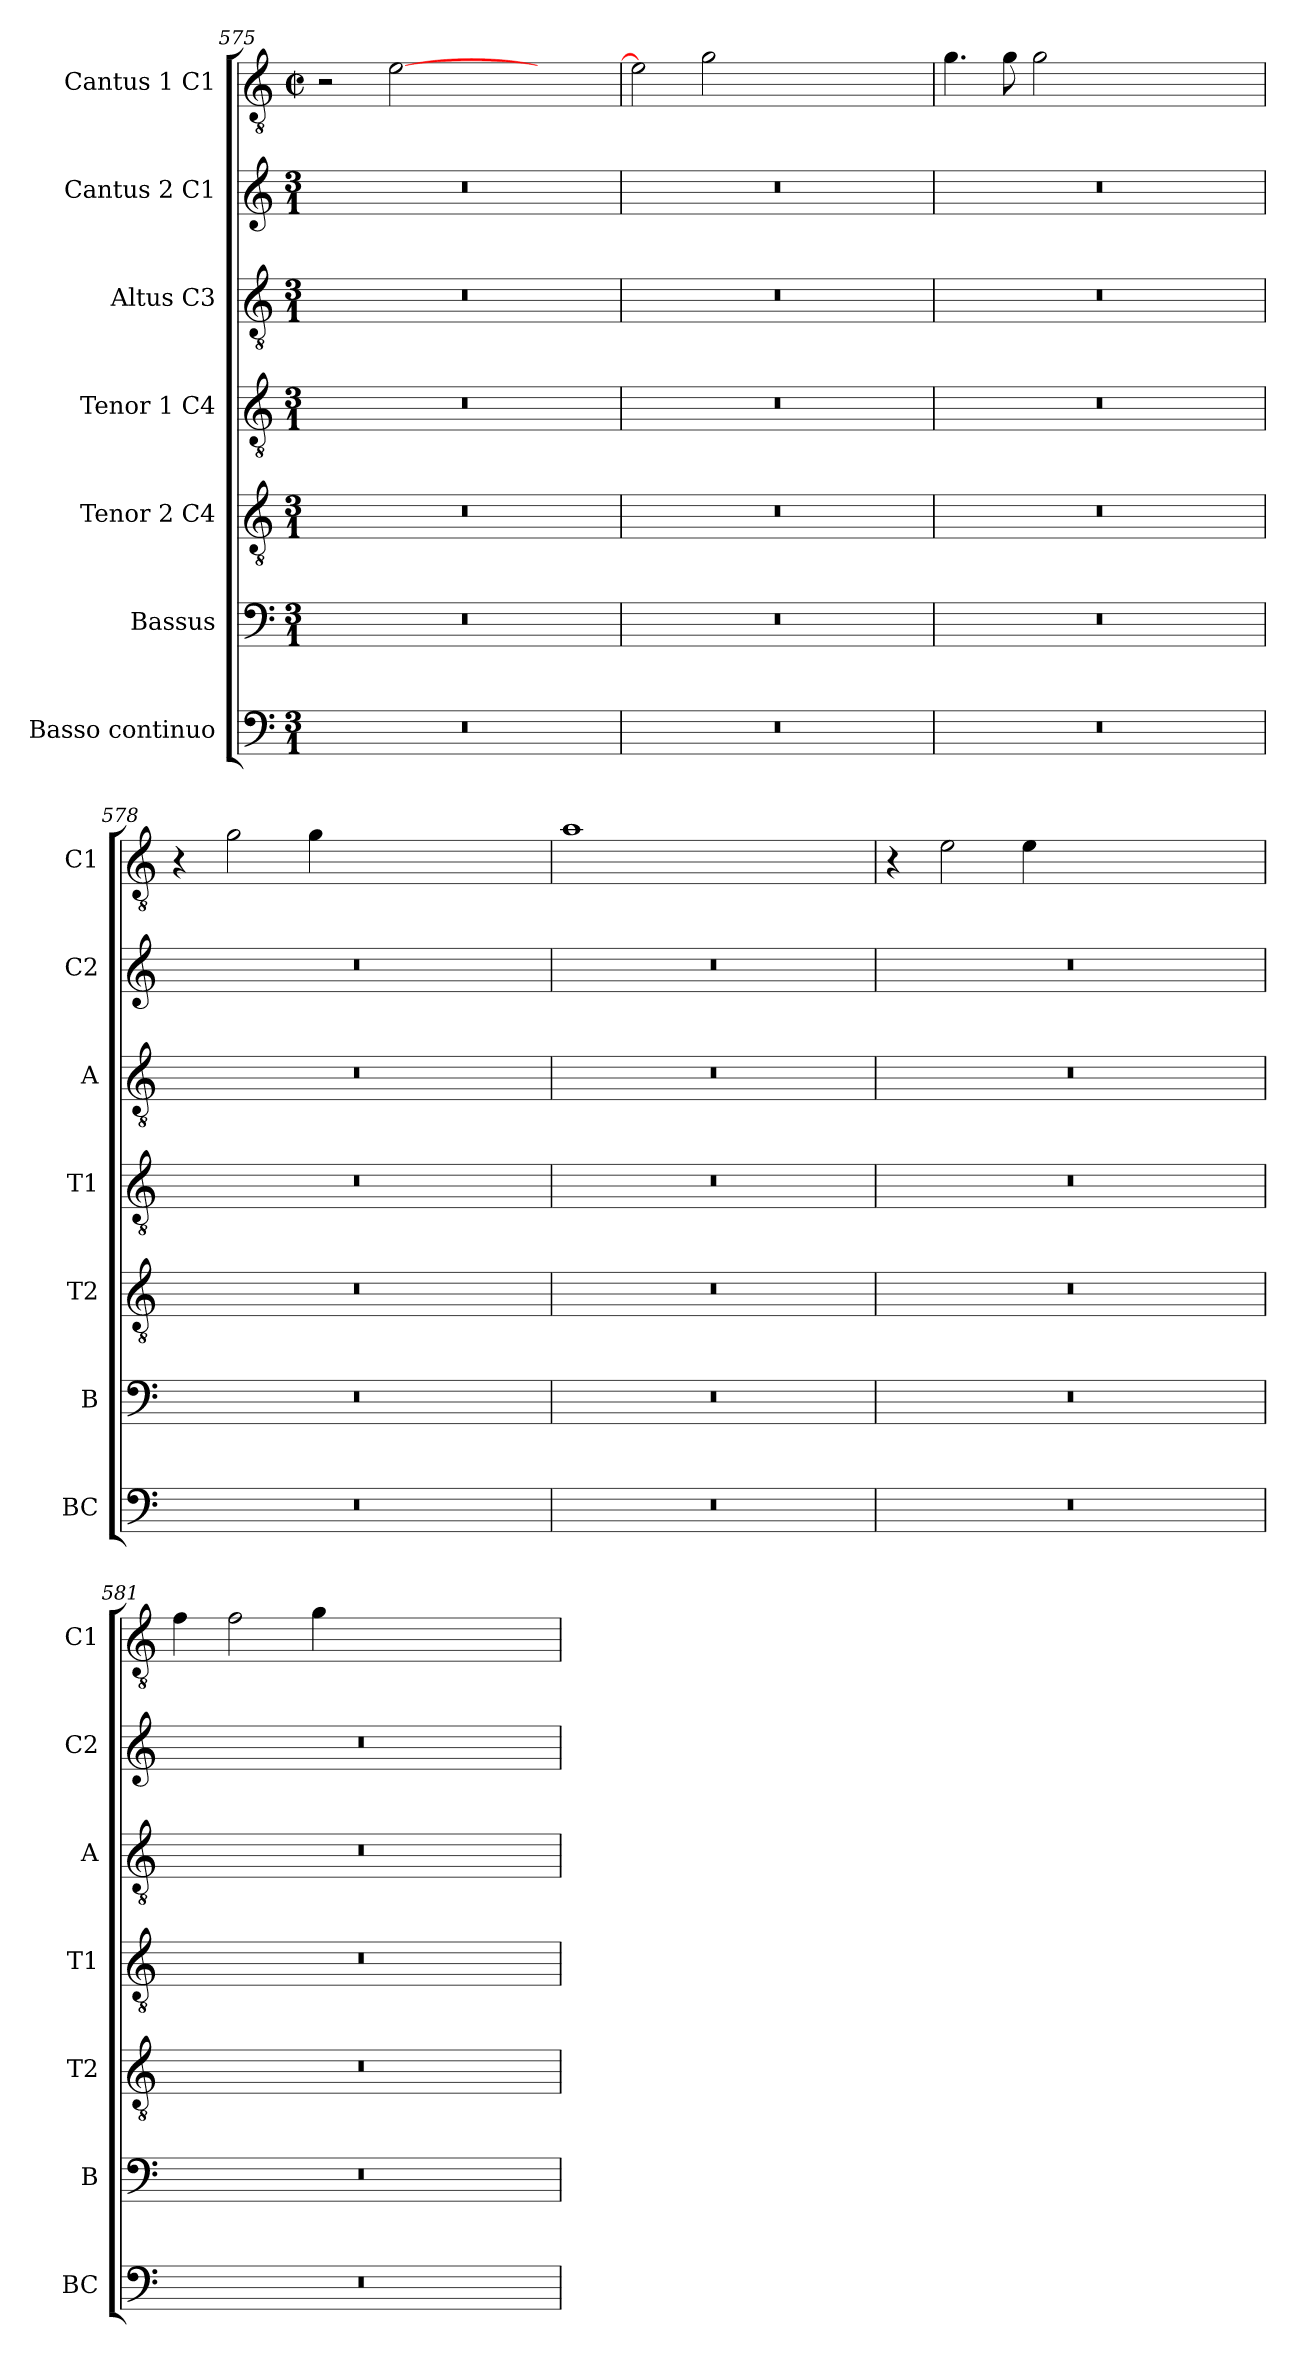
**kern	**kern	**kern	**kern	**kern	**kern	**kern
*part7	*part6	*part5	*part4	*part3	*part2	*part1
*staff7	*staff6	*staff5	*staff4	*staff3	*staff2	*staff1
*I"Basso continuo	*I"Bassus	*I"Tenor 2 C4	*I"Tenor 1 C4	*I"Altus C3	*I"Cantus 2 C1	*I"Cantus 1 C1
*I'BC	*I'B	*I'T2	*I'T1	*I'A	*I'C2	*I'C1
!!LO:LB:g=z
*clefF4	*clefF4	*clefGv2	*clefGv2	*clefGv2	*clefG2	*clefGv2
*ITrd7c12	*	*	*	*	*	*
*k[]	*k[]	*k[]	*k[]	*k[]	*k[]	*k[]
*C:	*C:	*C:	*C:	*C:	*C:	*C:
*M3/1	*M3/1	*M3/1	*M3/1	*M3/1	*M3/1	*M2/2
*	*	*	*	*	*	*met(c|)
=575	=575	=575	=575	=575	=575	=575
0.r	0.r	0.r	0.r	0.r	0.r	2r
.	.	.	.	.	.	[>2e\
.	.	.	.	.	.	0ryy
=576	=576	=576	=576	=576	=576	=576
0.r	0.r	0.r	0.r	0.r	0.r	2e\]
.	.	.	.	.	.	2g\
.	.	.	.	.	.	0ryy
=577	=577	=577	=577	=577	=577	=577
0.r	0.r	0.r	0.r	0.r	0.r	4.g\
.	.	.	.	.	.	8g\
.	.	.	.	.	.	2g\
.	.	.	.	.	.	0ryy
=578	=578	=578	=578	=578	=578	=578
0.r	0.r	0.r	0.r	0.r	0.r	4r
.	.	.	.	.	.	2g\
.	.	.	.	.	.	4g\
.	.	.	.	.	.	0ryy
=579	=579	=579	=579	=579	=579	=579
0.r	0.r	0.r	0.r	0.r	0.r	1a
.	.	.	.	.	.	0ryy
=580	=580	=580	=580	=580	=580	=580
0.r	0.r	0.r	0.r	0.r	0.r	4r
.	.	.	.	.	.	2e\
.	.	.	.	.	.	4e\
.	.	.	.	.	.	0ryy
=581	=581	=581	=581	=581	=581	=581
0.r	0.r	0.r	0.r	0.r	0.r	4f\
.	.	.	.	.	.	2f\
.	.	.	.	.	.	4g\
.	.	.	.	.	.	0ryy
=	=	=	=	=	=	=
*-	*-	*-	*-	*-	*-	*-
